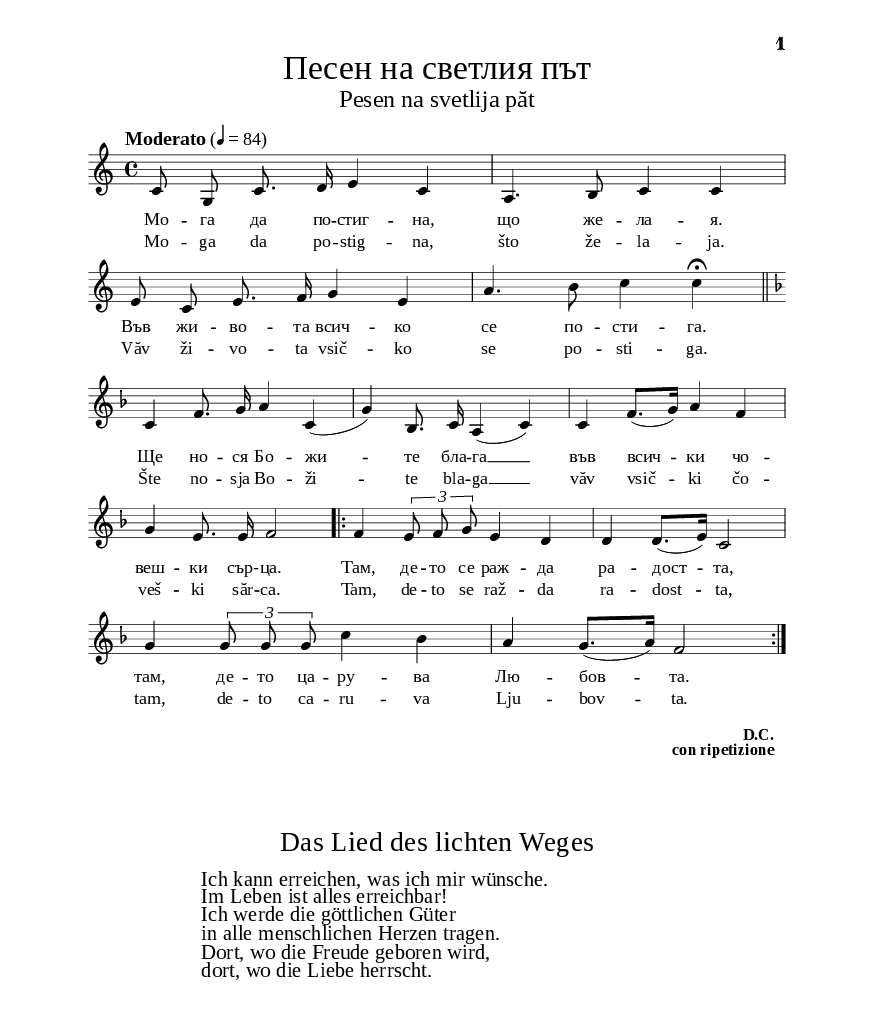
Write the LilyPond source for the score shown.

\version "2.24.3"

% include paper part and global functions
\include "include/globals.ily"

\bookpart {
  \label #'ref115
  \tocItem \markup "Песен на светлия път – Pesen na svetlija păt"
  \include "include/bookpart-paper.ily"
  \score {
    \include "include/score-layout.ily"

    \new Voice \relative c' {
      \clef treble
      \key c \major
      \time 4/4
      \tempoFunc "Moderato" 4 "84"
      \autoBeamOff
      c8 g8 c8. d16 e4 c4 | a4.  b8 c4 c4 | \break


      e8 c8 e8. f16   g4 e4 |  a4. b8  c4 c4 \fermata \bar "||" \break


      \key f \major c,4 f8. g16 a4 c,4 (| g'4) bes,8. c16  a4 ( c4 ) | c4 \autoBeamOn f8. ( g16 ) a4 f4 |  \break


      \autoBeamOff g4 e8. e16  f2 |

      \bar ".|:" f4  \tuplet 3/2  { e8 f8 g8 } e4 d4  | d4 \autoBeamOn d8. ( e16 ) c2 | \break

      g'4  \autoBeamOff \tuplet 3/2 { g8 g8 g8 } c4 bes4 | a4 g8. ( [a16] )  f2  \break
      \bar ":|."

    }

    \addlyrics {
      Мо  --  га   да
      по  --  стиг  --  на,   що   же  --  ла  --  я. Във жи  --  во
      --  та   всич  --  ко   се   по  --  сти  --  га.   Ще   но  --  ся
      Бо  --  жи --  те   бла  --  га __   във   всич  --  ки   чо
      --  веш  --  ки   "сър-"  --  ца.   Там,   де  --  то   се   раж  --
      да ра  --  дост  --  та,   там,   де  --  то   ца  --  ру  --
      ва Лю  --  бов  --  та.
    }


    \addlyrics {
      Mo  --  ga   da
      po  --  stig  --  na,   što   že  --  la  --  ja. Văv ži  --  vo
      --  ta   vsič  --  ko   se   po  --  sti  --  ga.   Šte   no  --  sja
      Bo  --  ži --  te   bla  --  ga __   văv   vsič  --  ki   čo
      --  veš  --  ki   săr  --  ca.   Tam,   de  --  to   se   raž  --
      da ra  --  dost  --  ta,   tam,   de  --  to   ca  --  ru  --
      va Lju  --  bov  --  ta.
    }

    \header {
      title = \titleFunc "Песен на светлия път" "Pesen na svetlija păt"
    }

    \midi{}
  } % score

  \markup \empty-one
  \markup \dc-two "D.C.""con ripetizione"



  % include foreign translation(s) of the song

  \markup \vspace #3
  \version "2.24.3"

\markup \fill-line { \fontsize #deTitleFontSize "Das Lied des lichten Weges" }
\markup \null
\markup \null
\markup \abs-fontsize #10 {
  \hspace #14
  \override #`(baseline-skip . ,deCoupletBaselineSkip)

  \column { 

\line { " "Ich kann erreichen, was ich mir wünsche.  }

\line { " "Im Leben ist alles erreichbar! }

\line { " "Ich werde die göttlichen Güter  }

\line { " "in alle menschlichen Herzen tragen. }

\line { " "Dort, wo die Freude geboren wird,  }

\line { " "dort, wo die Liebe herrscht. }

  }
}


} % bookpart
